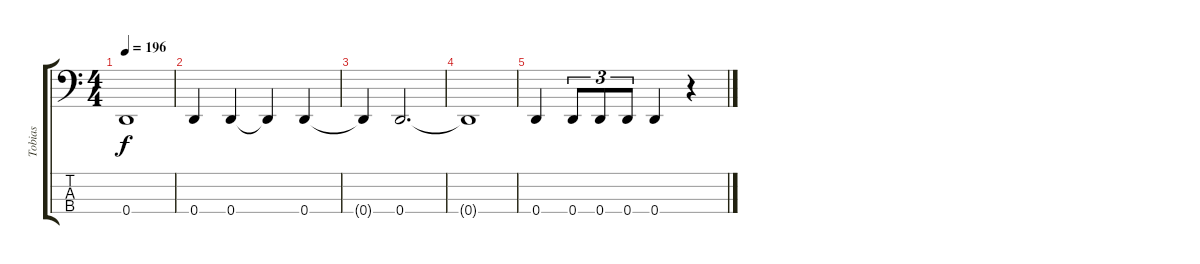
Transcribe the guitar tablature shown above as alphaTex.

\track ("Tobias" "Tobias") {instrument electricbasspick}
\staff {score tabs}
\tuning (G2 D2 A1 D1) {hide}
\ts (4 4)
\tempo 196
\clef f4
\ks c
0.4{t}.1{dy f} |
0.4.4 0.4.4 0.4{t}.4 0.4.4 |
0.4{t}.4 0.4.2{d} |
0.4{t}.1 |
0.4.4 0.4.8{tu (3 2)} 0.4.8{tu (3 2)} 0.4.8{tu (3 2)} 0.4.4 r.4
